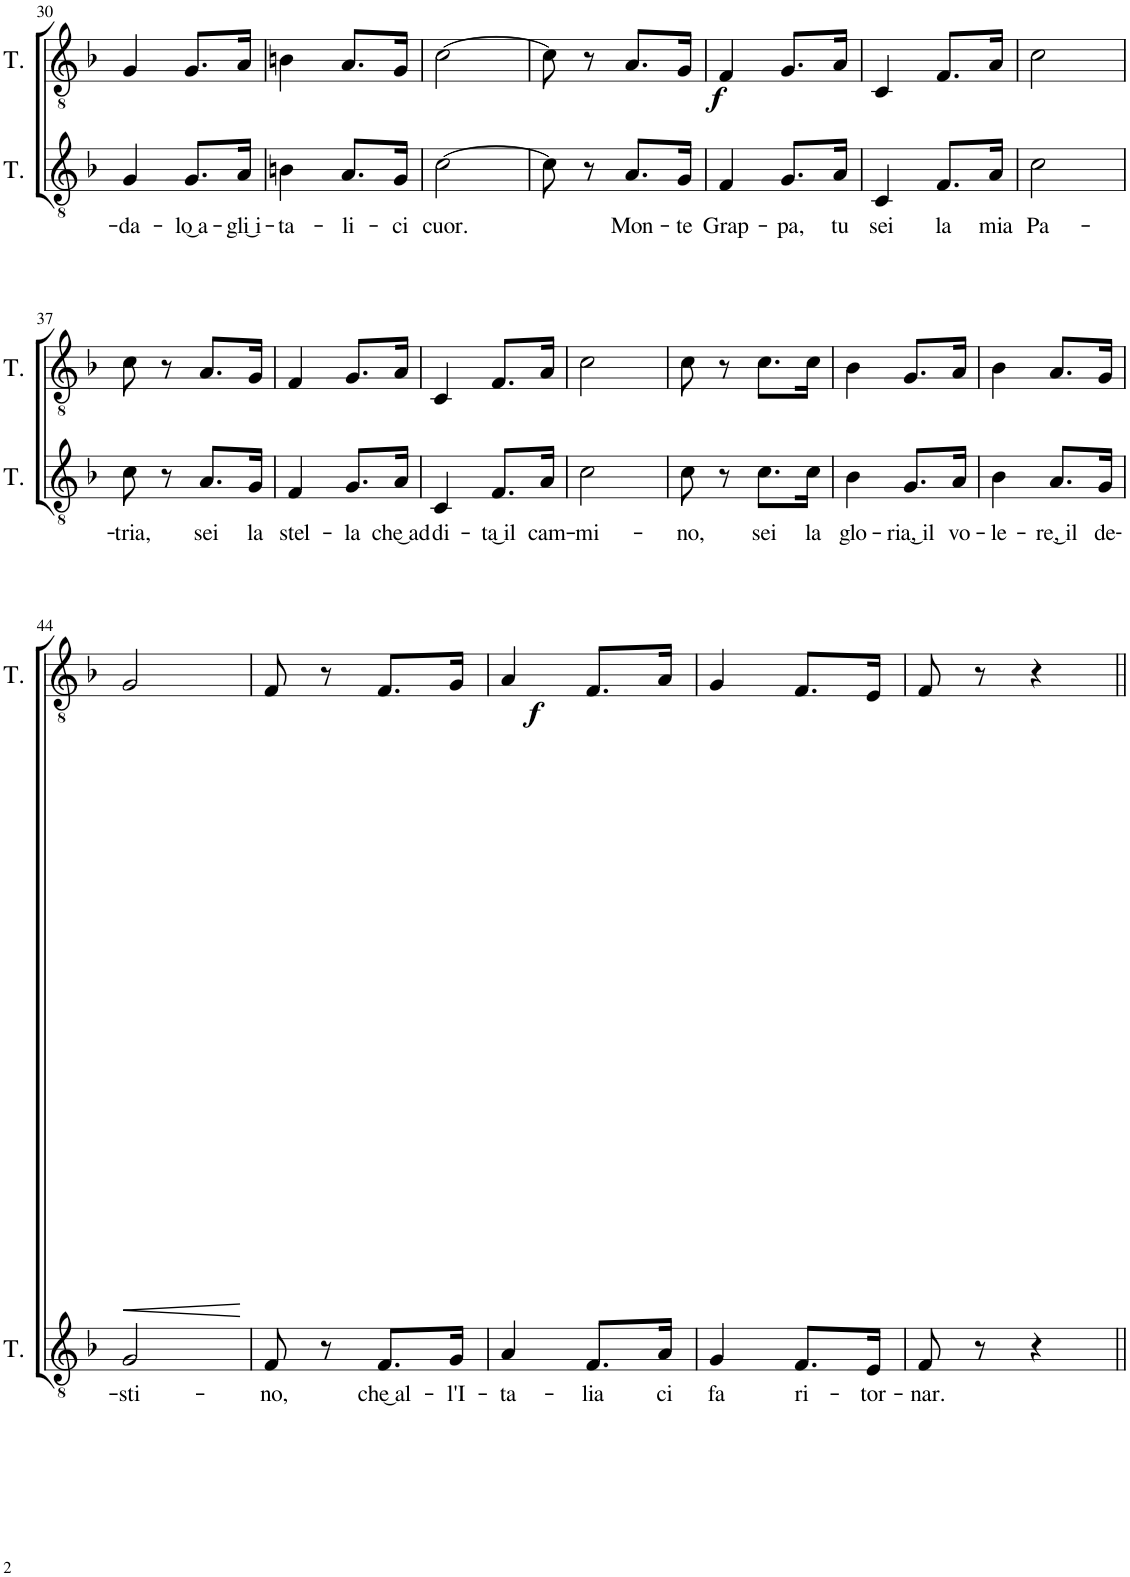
**kern	**text	**kern	**dynam
*part2	*part2	*part1	*part1
*staff2	*staff2	*staff1	*staff1
*I"Tenor	*	*I"Tenor	*
*I'T.	*	*I'T.	*
!!LO:PB:g=z
*clefGv2	*	*clefGv2	*
*k[b-]	*	*k[b-]	*
*M2/4	*	*M2/4	*
=30	=30	=30	=30
!	!LO:LY:b	!	!
4G/	-da-	4G/	.
!	!LO:LY:b	!	!
8.G/L	-lo͜ a-	8.G/L	.
!	!LO:LY:b	!	!
16A/Jk	-gli͜ i-	16A/Jk	.
=31	=31	=31	=31
!	!LO:LY:b	!	!
4Bn\	-ta-	4Bn\	.
!	!LO:LY:b	!	!
8.A/L	-li-	8.A/L	.
!	!LO:LY:b	!	!
16G/Jk	-ci	16G/Jk	.
=32	=32	=32	=32
!	!LO:LY:b	!	!
[2c\	cuor.	[2c\	.
=33	=33	=33	=33
8c\]	.	8c\]	.
8r	.	8r	.
!	!LO:LY:b	!	!LO:DY:b
8.A/L	Mon-	8.A/L	f
!	!LO:LY:b	!	!
16G/Jk	-te	16G/Jk	.
=34	=34	=34	=34
!	!LO:LY:b	!	!
4F/	Grap-	4F/	.
!	!LO:LY:b	!	!
8.G/L	-pa,	8.G/L	.
!	!LO:LY:b	!	!
16A/Jk	tu	16A/Jk	.
=35	=35	=35	=35
!	!LO:LY:b	!	!
4C/	sei	4C/	.
!	!LO:LY:b	!	!
8.F/L	la	8.F/L	.
!	!LO:LY:b	!	!
16A/Jk	mia	16A/Jk	.
=36	=36	=36	=36
!	!LO:LY:b	!	!
2c\	Pa-	2c\	.
!!LO:LB:g=z
=37	=37	=37	=37
!	!LO:LY:b	!	!
8c\	-tria,	8c\	.
8r	.	8r	.
!	!LO:LY:b	!	!
8.A/L	sei	8.A/L	.
!	!LO:LY:b	!	!
16G/Jk	la	16G/Jk	.
=38	=38	=38	=38
!	!LO:LY:b	!	!
4F/	stel-	4F/	.
!	!LO:LY:b	!	!
8.G/L	-la	8.G/L	.
!	!LO:LY:b	!	!
16A/Jk	che͜ ad-	16A/Jk	.
=39	=39	=39	=39
!	!LO:LY:b	!	!
4C/	-di-	4C/	.
!	!LO:LY:b	!	!
8.F/L	-ta͜ il	8.F/L	.
!	!LO:LY:b	!	!
16A/Jk	cam-	16A/Jk	.
=40	=40	=40	=40
!	!LO:LY:b	!	!
2c\	-mi-	2c\	.
=41	=41	=41	=41
!	!LO:LY:b	!	!
8c\	-no,	8c\	.
8r	.	8r	.
!	!LO:LY:b	!	!
8.c\L	sei	8.c\L	.
!	!LO:LY:b	!	!
16c\Jk	la	16c\Jk	.
=42	=42	=42	=42
!	!LO:LY:b	!	!
4B-\	glo-	4B-\	.
!	!LO:LY:b	!	!
8.G/L	-ria,͜ il	8.G/L	.
!	!LO:LY:b	!	!
16A/Jk	vo-	16A/Jk	.
=43	=43	=43	=43
!	!LO:LY:b	!	!
4B-\	-le-	4B-\	.
!	!LO:LY:b	!	!
8.A/L	-re,͜ il	8.A/L	.
!	!LO:LY:b	!	!
16G/Jk	de-	16G/Jk	.
!!LO:LB:g=z
=44	=44	=44	=44
!	!LO:LY:b	!	!LO:HP:b
2G/	-sti-	2G/	<
.	.	.	[
=45	=45	=45	=45
!	!LO:LY:b	!	!
8F/	-no,	8F/	.
8r	.	8r	.
!	!LO:LY:b	!	!LO:DY:b
8.F/L	che͜ al-	8.F/L	f
!	!LO:LY:b	!	!
16G/Jk	-l'I-	16G/Jk	.
=46	=46	=46	=46
!	!LO:LY:b	!	!
4A/	-ta-	4A/	.
!	!LO:LY:b	!	!
8.F/L	-lia	8.F/L	.
!	!LO:LY:b	!	!
16A/Jk	ci	16A/Jk	.
=47	=47	=47	=47
!	!LO:LY:b	!	!
4G/	fa	4G/	.
!	!LO:LY:b	!	!
8.F/L	ri-	8.F/L	.
!	!LO:LY:b	!	!
16E/Jk	-tor-	16E/Jk	.
=48	=48	=48	=48
!	!LO:LY:b	!	!
8F/	-nar.	8F/	.
8r	.	8r	.
4r	.	4r	.
=||	=||	=||	=||
*-	*-	*-	*-
